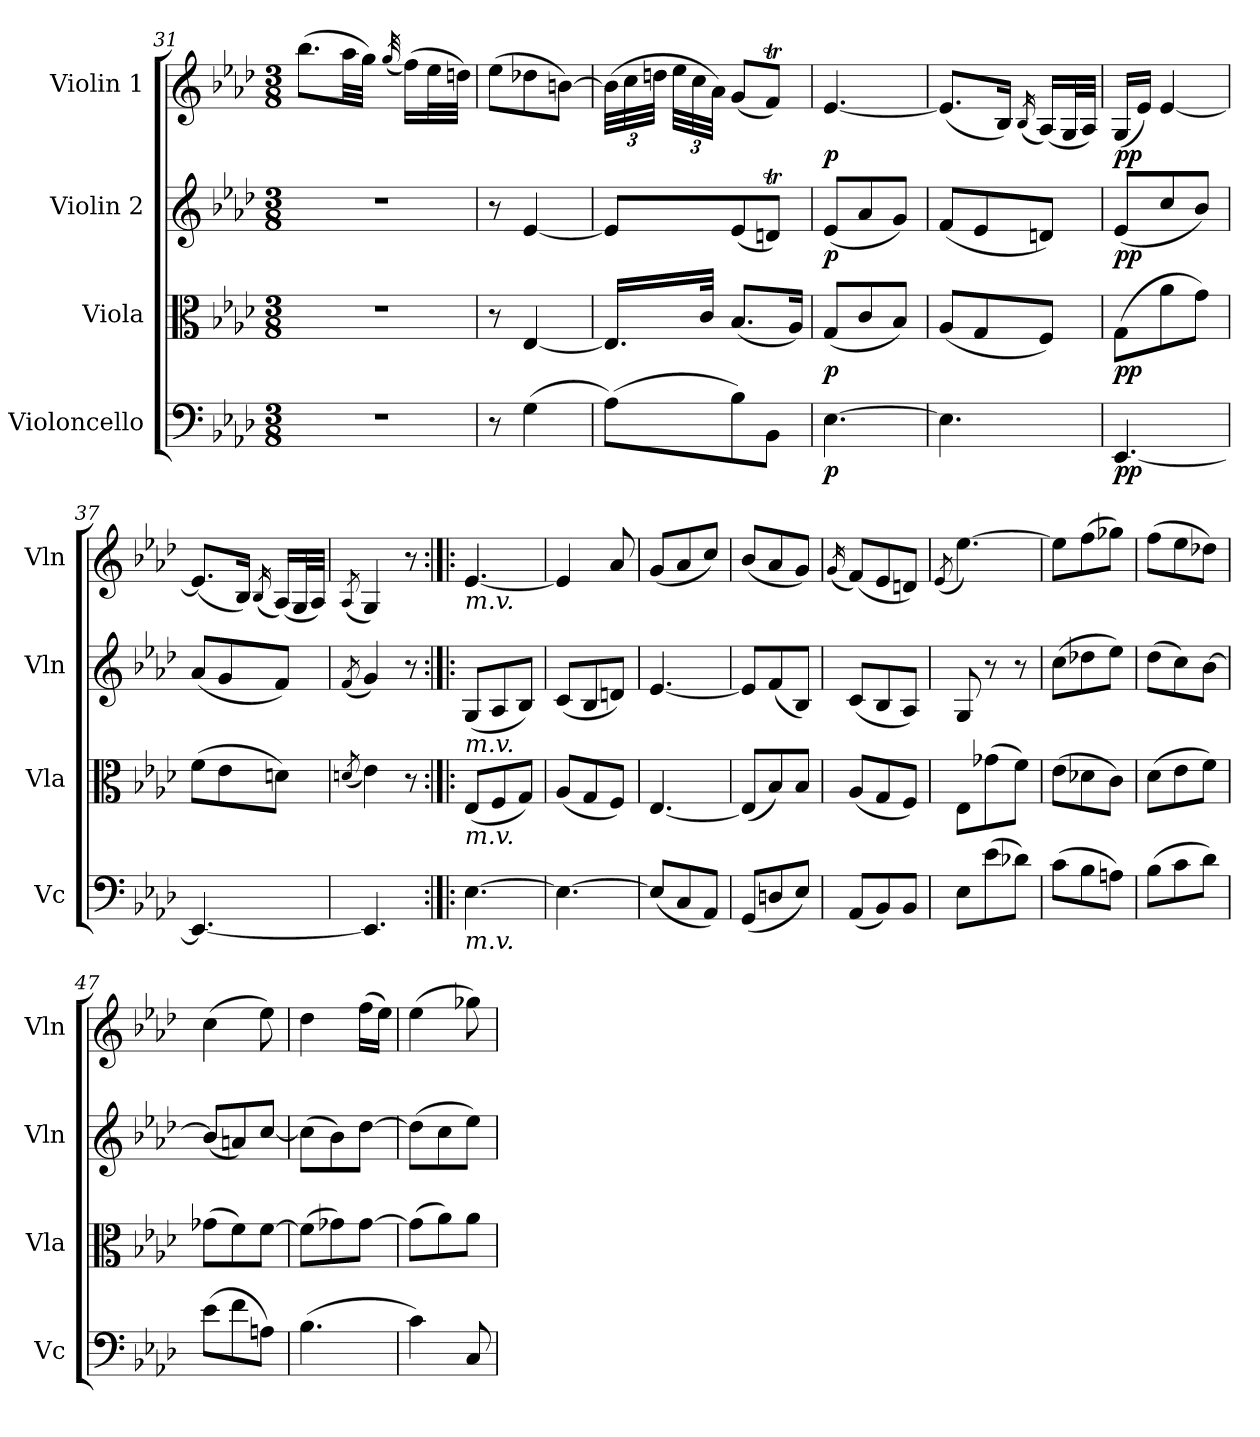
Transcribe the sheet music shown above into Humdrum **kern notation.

**kern	**dynam	**kern	**dynam	**kern	**dynam	**kern	**dynam
*part4	*part4	*part3	*part3	*part2	*part2	*part1	*part1
*staff4	*staff4	*staff3	*staff3	*staff2	*staff2	*staff1	*staff1
*I"Violoncello	*	*I"Viola	*	*I"Violin 2	*	*I"Violin 1	*
*I'Vc	*	*I'Vla	*	*I'Vln	*	*I'Vln	*
*clefF4	*	*clefC3	*	*clefG2	*	*clefG2	*
*k[b-e-a-d-]	*	*k[b-e-a-d-]	*	*k[b-e-a-d-]	*	*k[b-e-a-d-]	*
*M3/8	*	*M3/8	*	*M3/8	*	*M3/8	*
=31	=31	=31	=31	=31	=31	=31	=31
4.r	.	4.r	.	4.r	.	(8.bb-\L	.
.	.	.	.	.	.	32aa-\LL	.
.	.	.	.	.	.	32gg\JJJ)	.
.	.	.	.	.	.	(32qgg/	.
.	.	.	.	.	.	(16ff\LL)	.
.	.	.	.	.	.	32ee-\L	.
.	.	.	.	.	.	32ddn\JJJ)	.
!!LO:PB:g=z
=32	=32	=32	=32	=32	=32	=32	=32
8r	.	8r	.	8r	.	(8ee-\L	.
(4G\	.	[4E-/	.	[4e-/	.	8dd-X\	.
.	.	.	.	.	.	[8bn\J)	.
=33	=33	=33	=33	=33	=33	=33	=33
(8A-\L)	.	16.E-/LL]	.	8e-/L]	.	(48b\LLL]	.
.	.	.	.	.	.	48cc\	.
.	.	.	.	.	.	48ddn\JJJ	.
.	.	.	.	.	.	48ee-\LLL	.
.	.	.	.	.	.	48cc\	.
.	.	32c/JJk	.	.	.	.	.
.	.	.	.	.	.	48a-\JJJ)	.
8B-\)	.	(8.B-/L	.	(8e-/	.	(8g/L	.
8BB-\J	.	.	.	8dnt/J)	.	8fT/J)	.
.	.	16A-/Jk)	.	.	.	.	.
=34	=34	=34	=34	=34	=34	=34	=34
!	!LO:DY:b	!	!LO:DY:b	!	!LO:DY:b	!	!LO:DY:b
[4.E-\	p	(8G/L	p	(8e-/L	p	[4.e-/	p
.	.	8c/	.	8a-/	.	.	.
.	.	8B-/J)	.	8g/J)	.	.	.
=35	=35	=35	=35	=35	=35	=35	=35
4.E-\]	.	(8A-/L	.	(8f/L	.	(8.e-/L]	.
.	.	8G/	.	8e-/	.	.	.
.	.	.	.	.	.	16B-/Jk)	.
.	.	.	.	.	.	(16qB-/	.
.	.	8F/J)	.	8dn/J)	.	(16A-/LL)	.
.	.	.	.	.	.	32G/L	.
.	.	.	.	.	.	32A-/JJJ)	.
=36	=36	=36	=36	=36	=36	=36	=36
!	!LO:DY:b	!	!LO:DY:b	!	!LO:DY:b	!	!LO:DY:b
[4.EE-/	pp	(8G\L	pp	(8e-/L	pp	(16G/LL	pp
.	.	.	.	.	.	16e-/JJ)	.
.	.	8a-\	.	8cc/	.	[4e-/	.
.	.	8g\J)	.	8b-/J)	.	.	.
=37	=37	=37	=37	=37	=37	=37	=37
4.EE-/_	.	(8f\L	.	(8a-/L	.	(8.e-/L]	.
.	.	8e-\	.	8g/	.	.	.
.	.	.	.	.	.	16B-/Jk)	.
.	.	.	.	.	.	(16qB-/	.
.	.	8dn\J)	.	8f/J)	.	(16A-/LL)	.
.	.	.	.	.	.	32G/L	.
.	.	.	.	.	.	32A-/JJJ)	.
=38	=38	=38	=38	=38	=38	=38	=38
.	.	(8qdn/	.	(8qf/	.	(8qA-/	.
4.EE-/]	.	4e-\)	.	4g/)	.	4G/)	.
.	.	8r	.	8r	.	8r	.
!!LO:LB:g=z
=39:|!|:	=39:|!|:	=39:|!|:	=39:|!|:	=39:|!|:	=39:|!|:	=39:|!|:	=39:|!|:
!	!	!	!	!	!	!LO:TX:b:i:t=m.v.	!
!	!	!	!	!LO:TX:b:i:t=m.v.	!	!	!
!	!	!LO:TX:b:i:t=m.v.	!	!	!	!	!
!LO:TX:b:i:t=m.v.	!	!	!	!	!	!	!
[4.E-\	.	(8E-/L	.	(8G/L	.	[4.e-/	.
.	.	8F/	.	8A-/	.	.	.
.	.	8G/J)	.	8B-/J)	.	.	.
=40	=40	=40	=40	=40	=40	=40	=40
4.E-\_	.	(8A-/L	.	(8c/L	.	4e-/]	.
.	.	8G/	.	8B-/	.	.	.
.	.	8F/J)	.	8dn/J)	.	8a-/	.
=41	=41	=41	=41	=41	=41	=41	=41
(8E-/L]	.	[4.E-/	.	[4.e-/	.	(8g/L	.
8C/	.	.	.	.	.	8a-/	.
8AA-/J)	.	.	.	.	.	8cc/J)	.
=42	=42	=42	=42	=42	=42	=42	=42
(8GG/L	.	(8E-/L]	.	8e-/L]	.	(8b-/L	.
8Dn/	.	8B-/)	.	(8f/	.	8a-/	.
8E-/J)	.	8B-/J	.	8B-/J)	.	8g/J)	.
=43	=43	=43	=43	=43	=43	=43	=43
.	.	.	.	.	.	(16qg/	.
(8AA-/L	.	(8A-/L	.	(8c/L	.	(8f/L)	.
8BB-/)	.	8G/	.	8B-/	.	8e-/	.
8BB-/J	.	8F/J)	.	8A-/J)	.	8dn/J)	.
=44	=44	=44	=44	=44	=44	=44	=44
.	.	.	.	.	.	(8qe-/	.
8E-\L	.	8E-\L	.	8G/	.	[4.ee-\)	.
(8e-\	.	(>8g-X\	.	8r	.	.	.
8d-X\J)	.	8f\J)	.	8r	.	.	.
=45	=45	=45	=45	=45	=45	=45	=45
(8c\L	.	(8e-\L	.	(8cc\L	.	8ee-\L]	.
8B-\	.	8d-X\	.	8dd-X\	.	(8ff\	.
8An\J)	.	8c\J)	.	8ee-\J)	.	8gg-X\J)	.
=46	=46	=46	=46	=46	=46	=46	=46
(8B-\L	.	(8d-\L	.	(8dd-\L	.	(8ff\L	.
8c\	.	8e-\	.	8cc\)	.	8ee-\	.
8d-\J)	.	8f\J)	.	[8b-\J	.	8dd-X\J)	.
!!LO:LB:g=z
=47	=47	=47	=47	=47	=47	=47	=47
(8e-\L	.	(8g-X\L	.	(<8b-/L]	.	(4cc\	.
8f\	.	8f\)	.	8an/)	.	.	.
8An\J)	.	[8f\J	.	[8cc/J	.	8ee-\)	.
=48	=48	=48	=48	=48	=48	=48	=48
(4.B-\	.	(8f\L]	.	(8cc\L]	.	4dd-\	.
.	.	8g-X\)	.	8b-\)	.	.	.
.	.	[8g-\J	.	[8dd-\J	.	(16ff\LL	.
.	.	.	.	.	.	16ee-\JJ)	.
=49	=49	=49	=49	=49	=49	=49	=49
4c\)	.	(8g-\L]	.	(8dd-\L]	.	(4ee-\	.
.	.	8a-\)	.	8cc\	.	.	.
8C/	.	8a-\J	.	8ee-\J)	.	8gg-X\)	.
=	=	=	=	=	=	=	=
*-	*-	*-	*-	*-	*-	*-	*-
